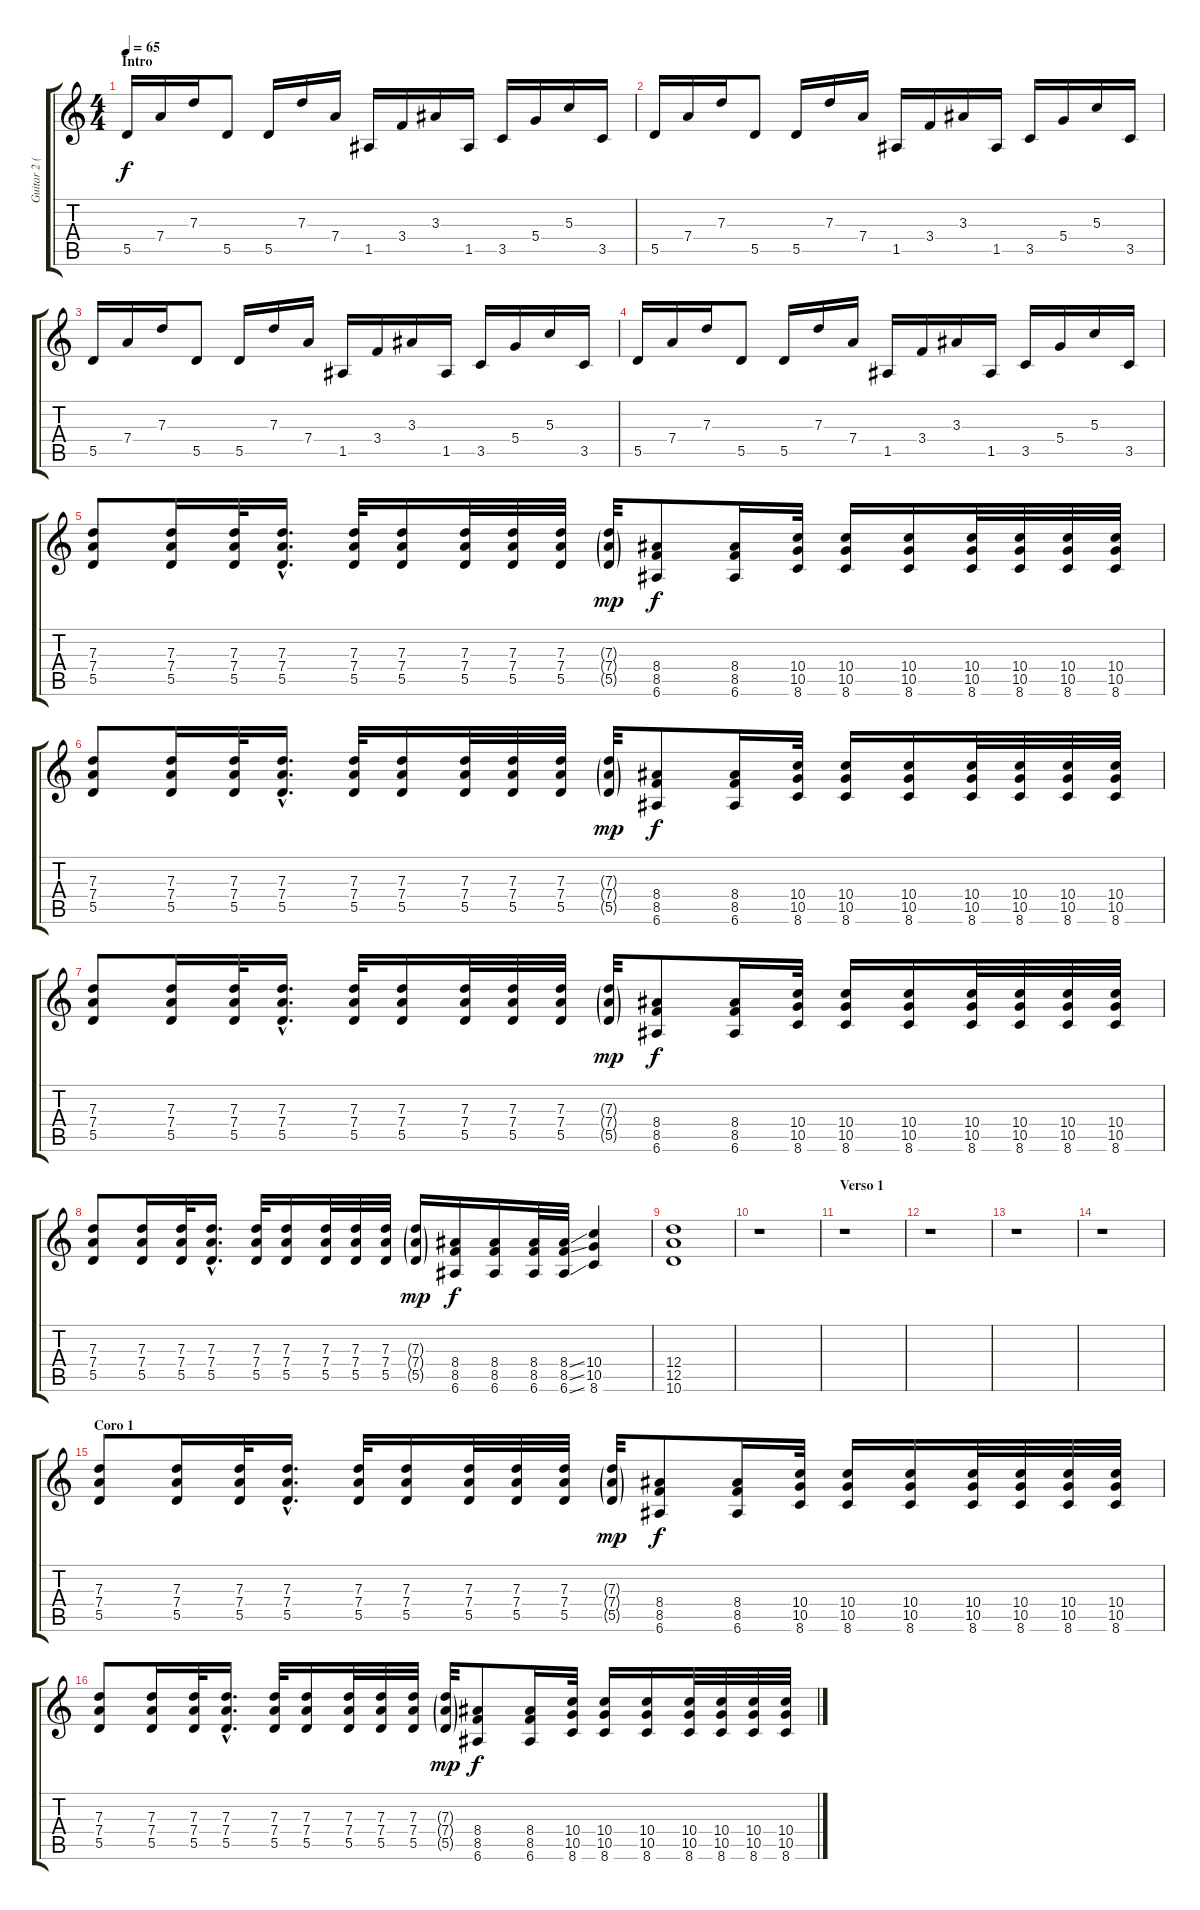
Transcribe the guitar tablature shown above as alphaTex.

\track ("Guitar 2 (Nacho)" "Guitar 2 (") {instrument overdrivenguitar}
\staff {score tabs}
\tuning (E4 B3 G3 D3 A2 E2) {hide}
\ts (4 4)
\section ("" "Intro")
\tempo 65
\clef g2
\ks c
5.5.16{dy f instrument overdrivenguitar} 7.4.16 7.3.16 5.5.8 5.5.16 7.3.16 7.4.16 1.5.16 3.4.16 3.3.16 1.5.16 3.5.16 5.4.16 5.3.16 3.5.16 |
5.5.16 7.4.16 7.3.16 5.5.8 5.5.16 7.3.16 7.4.16 1.5.16 3.4.16 3.3.16 1.5.16 3.5.16 5.4.16 5.3.16 3.5.16 |
5.5.16 7.4.16 7.3.16 5.5.8 5.5.16 7.3.16 7.4.16 1.5.16 3.4.16 3.3.16 1.5.16 3.5.16 5.4.16 5.3.16 3.5.16 |
5.5.16 7.4.16 7.3.16 5.5.8 5.5.16 7.3.16 7.4.16 1.5.16 3.4.16 3.3.16 1.5.16 3.5.16 5.4.16 5.3.16 3.5.16 |
(7.3 7.4 5.5).8 (7.3 7.4 5.5).16 (7.3 7.4 5.5).32 (7.3{hac} 7.4{hac} 5.5{hac}).16{d} (7.3 7.4 5.5).32 (7.3 7.4 5.5).16 (7.3 7.4 5.5).32 (7.3 7.4 5.5).32 (7.3 7.4 5.5).32 (7.3{g} 7.4{g} 5.5{g}).32{dy mp} (8.4 8.5 6.6).8{dy f} (8.4 8.5 6.6).16 (10.4 10.5 8.6).32 (10.4 10.5 8.6).16 (10.4 10.5 8.6).16 (10.4 10.5 8.6).32 (10.4 10.5 8.6).32 (10.4 10.5 8.6).32 (10.4 10.5 8.6).32 |
(7.3 7.4 5.5).8 (7.3 7.4 5.5).16 (7.3 7.4 5.5).32 (7.3{hac} 7.4{hac} 5.5{hac}).16{d} (7.3 7.4 5.5).32 (7.3 7.4 5.5).16 (7.3 7.4 5.5).32 (7.3 7.4 5.5).32 (7.3 7.4 5.5).32 (7.3{g} 7.4{g} 5.5{g}).32{dy mp} (8.4 8.5 6.6).8{dy f} (8.4 8.5 6.6).16 (10.4 10.5 8.6).32 (10.4 10.5 8.6).16 (10.4 10.5 8.6).16 (10.4 10.5 8.6).32 (10.4 10.5 8.6).32 (10.4 10.5 8.6).32 (10.4 10.5 8.6).32 |
(7.3 7.4 5.5).8 (7.3 7.4 5.5).16 (7.3 7.4 5.5).32 (7.3{hac} 7.4{hac} 5.5{hac}).16{d} (7.3 7.4 5.5).32 (7.3 7.4 5.5).16 (7.3 7.4 5.5).32 (7.3 7.4 5.5).32 (7.3 7.4 5.5).32 (7.3{g} 7.4{g} 5.5{g}).32{dy mp} (8.4 8.5 6.6).8{dy f} (8.4 8.5 6.6).16 (10.4 10.5 8.6).32 (10.4 10.5 8.6).16 (10.4 10.5 8.6).16 (10.4 10.5 8.6).32 (10.4 10.5 8.6).32 (10.4 10.5 8.6).32 (10.4 10.5 8.6).32 |
(7.3 7.4 5.5).8 (7.3 7.4 5.5).16 (7.3 7.4 5.5).32 (7.3{hac} 7.4{hac} 5.5{hac}).16{d} (7.3 7.4 5.5).32 (7.3 7.4 5.5).16 (7.3 7.4 5.5).32 (7.3 7.4 5.5).32 (7.3 7.4 5.5).32 (7.3{g} 7.4{g} 5.5{g}).16{dy mp} (8.4 8.5 6.6).16{dy f} (8.4 8.5 6.6).16 (8.4 8.5 6.6).32 (8.4{ss} 8.5{ss} 6.6{ss}).32 (10.4 10.5 8.6).4 |
(12.4 12.5 10.6).1 |
r.1 |
\section ("" "Verso 1")
r.1 |
r.1 |
r.1 |
r.1 |
\section ("" "Coro 1")
(7.3 7.4 5.5).8 (7.3 7.4 5.5).16 (7.3 7.4 5.5).32 (7.3{hac} 7.4{hac} 5.5{hac}).16{d} (7.3 7.4 5.5).32 (7.3 7.4 5.5).16 (7.3 7.4 5.5).32 (7.3 7.4 5.5).32 (7.3 7.4 5.5).32 (7.3{g} 7.4{g} 5.5{g}).32{dy mp} (8.4 8.5 6.6).8{dy f} (8.4 8.5 6.6).16 (10.4 10.5 8.6).32 (10.4 10.5 8.6).16 (10.4 10.5 8.6).16 (10.4 10.5 8.6).32 (10.4 10.5 8.6).32 (10.4 10.5 8.6).32 (10.4 10.5 8.6).32 |
(7.3 7.4 5.5).8 (7.3 7.4 5.5).16 (7.3 7.4 5.5).32 (7.3{hac} 7.4{hac} 5.5{hac}).16{d} (7.3 7.4 5.5).32 (7.3 7.4 5.5).16 (7.3 7.4 5.5).32 (7.3 7.4 5.5).32 (7.3 7.4 5.5).32 (7.3{g} 7.4{g} 5.5{g}).32{dy mp} (8.4 8.5 6.6).8{dy f} (8.4 8.5 6.6).16 (10.4 10.5 8.6).32 (10.4 10.5 8.6).16 (10.4 10.5 8.6).16 (10.4 10.5 8.6).32 (10.4 10.5 8.6).32 (10.4 10.5 8.6).32 (10.4 10.5 8.6).32
